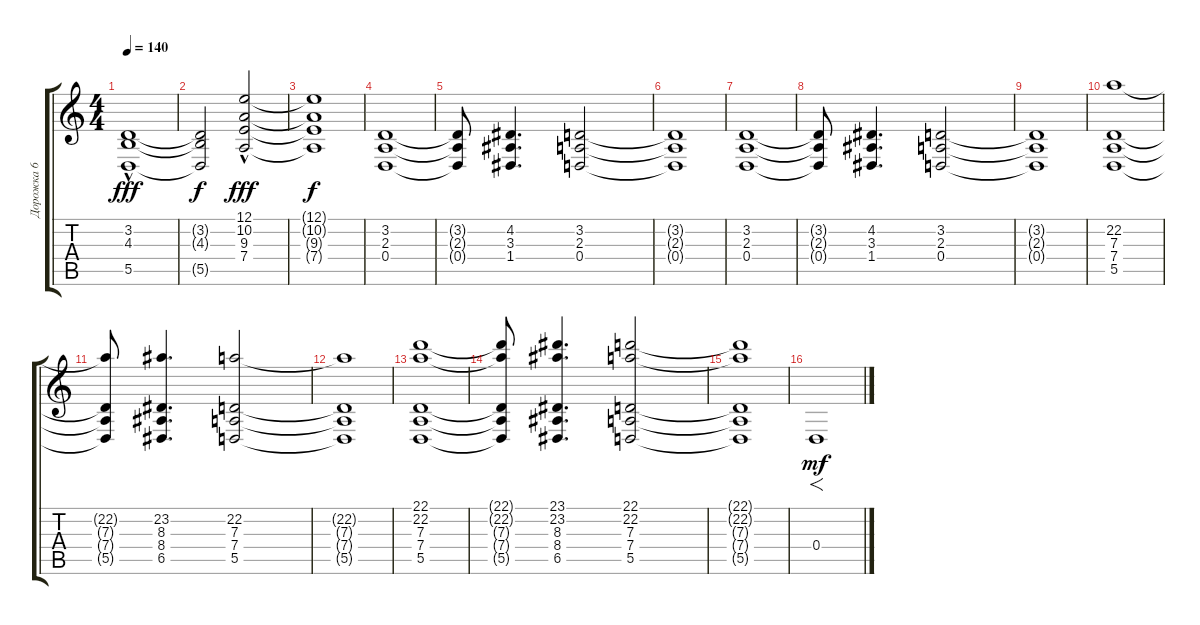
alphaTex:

\track ("Дорожка 6" "Дорожка 6") {instrument honkytonkpiano}
\staff {score tabs}
\tuning (E4 B3 G3 D3 A2 D2) {hide}
\ts (4 4)
\tempo 140
\clef g2
\ks c
(3.2 4.3{hac} 5.5).1{dy fff} |
(3.2{t} 4.3{t} 5.5{t}).2{dy f} (12.1{hac} 10.2 9.3{hac} 7.4{hac}).2{dy fff} |
(12.1{t} 10.2{t} 9.3{t} 7.4{t}).1{dy f} |
(3.2 2.3 0.4).1{instrument trombone} |
(3.2{t} 2.3{t} 0.4{t}).8 (4.2 3.3 1.4).4{d} (3.2 2.3 0.4).2 |
(3.2{t} 2.3{t} 0.4{t}).1 |
(3.2 2.3 0.4).1 |
(3.2{t} 2.3{t} 0.4{t}).8 (4.2 3.3 1.4).4{d} (3.2 2.3 0.4).2 |
(3.2{t} 2.3{t} 0.4{t}).1 |
(22.2 7.3 7.4 5.5).1 |
(22.2{t} 7.3{t} 7.4{t} 5.5{t}).8 (23.2 8.3 8.4 6.5).4{d} (22.2 7.3 7.4 5.5).2 |
(22.2{t} 7.3{t} 7.4{t} 5.5{t}).1 |
(22.1 22.2 7.3 7.4 5.5).1 |
(22.1{t} 22.2{t} 7.3{t} 7.4{t} 5.5{t}).8 (23.1 23.2 8.3 8.4 6.5).4{d} (22.1 22.2 7.3 7.4 5.5).2 |
(22.1{t} 22.2{t} 7.3{t} 7.4{t} 5.5{t}).1 |
0.4.1{f dy mf}
